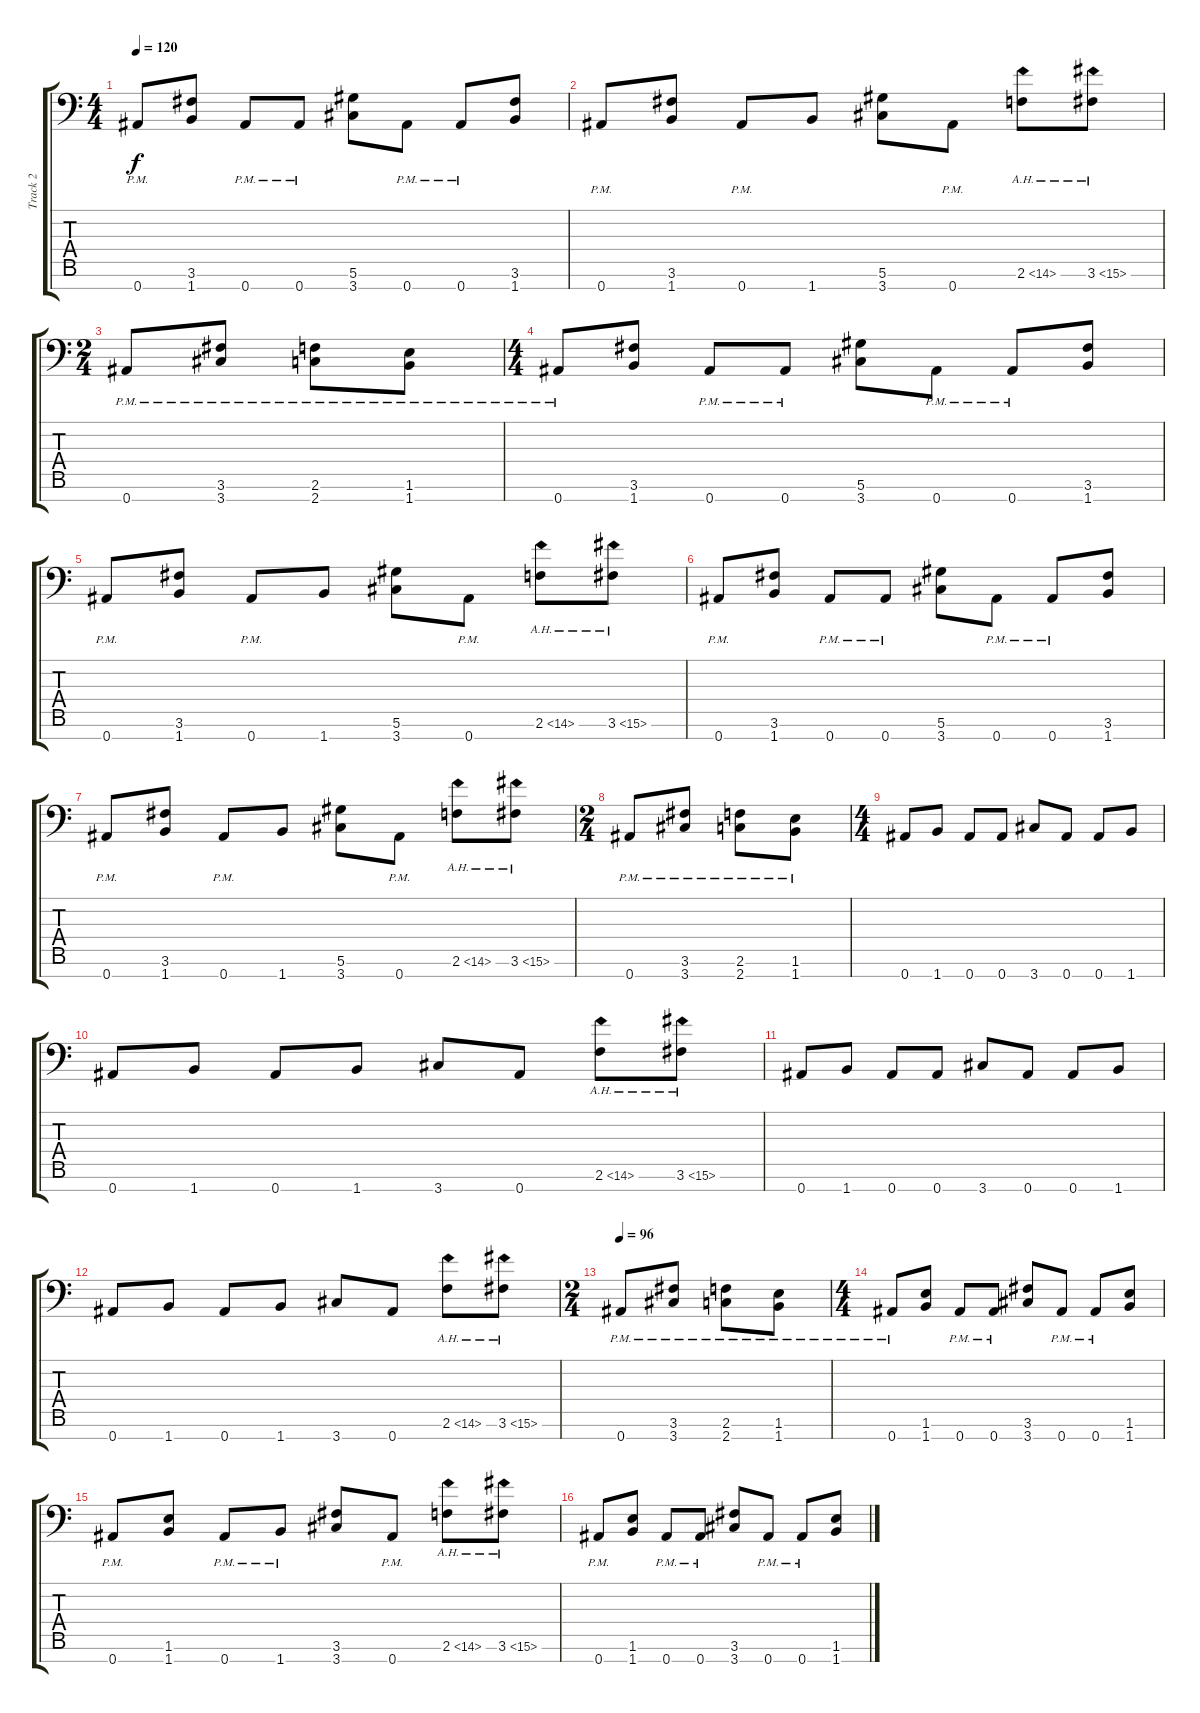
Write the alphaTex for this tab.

\track ("Track 2" "Track 2") {instrument distortionguitar}
\staff {score tabs}
\tuning (Eb4 Bb3 Gb3 Db3 Ab2 Eb2 Bb1) {hide}
\ts (4 4)
\tempo 120
\clef f4
\ks c
0.7{pm}.8{dy f} (3.6 1.7).8 0.7{pm}.8 0.7{pm}.8 (5.6 3.7).8 0.7{pm}.8 0.7{pm}.8 (3.6 1.7).8 |
0.7{pm}.8 (3.6 1.7).8 0.7{pm}.8 1.7.8 (5.6 3.7).8 0.7{pm}.8 2.6{ah 12}.8 3.6{ah 12}.8 |
\ts (2 4)
0.7{pm}.8 (3.6{pm} 3.7{pm}).8 (2.6{pm} 2.7{pm}).8 (1.6{pm} 1.7{pm}).8 |
\ts (4 4)
0.7{pm}.8 (3.6 1.7).8 0.7{pm}.8 0.7{pm}.8 (5.6 3.7).8 0.7{pm}.8 0.7{pm}.8 (3.6 1.7).8 |
0.7{pm}.8 (3.6 1.7).8 0.7{pm}.8 1.7.8 (5.6 3.7).8 0.7{pm}.8 2.6{ah 12}.8 3.6{ah 12}.8 |
0.7{pm}.8 (3.6 1.7).8 0.7{pm}.8 0.7{pm}.8 (5.6 3.7).8 0.7{pm}.8 0.7{pm}.8 (3.6 1.7).8 |
0.7{pm}.8 (3.6 1.7).8 0.7{pm}.8 1.7.8 (5.6 3.7).8 0.7{pm}.8 2.6{ah 12}.8 3.6{ah 12}.8 |
\ts (2 4)
0.7{pm}.8 (3.6{pm} 3.7{pm}).8 (2.6{pm} 2.7{pm}).8 (1.6{pm} 1.7{pm}).8 |
\ts (4 4)
0.7.8 1.7.8 0.7.8 0.7.8 3.7.8 0.7.8 0.7.8 1.7.8 |
0.7.8 1.7.8 0.7.8 1.7.8 3.7.8 0.7.8 2.6{ah 12}.8 3.6{ah 12}.8 |
0.7.8 1.7.8 0.7.8 0.7.8 3.7.8 0.7.8 0.7.8 1.7.8 |
0.7.8 1.7.8 0.7.8 1.7.8 3.7.8 0.7.8 2.6{ah 12}.8 3.6{ah 12}.8 |
\ts (2 4)
\tempo 90
\tempo 96
0.7{pm}.8 (3.6{pm} 3.7{pm}).8 (2.6{pm} 2.7{pm}).8 (1.6{pm} 1.7{pm}).8 |
\ts (4 4)
0.7{pm}.8 (1.6 1.7).8 0.7{pm}.8 0.7{pm}.8 (3.6 3.7).8 0.7{pm}.8 0.7{pm}.8 (1.6 1.7).8 |
0.7{pm}.8 (1.6 1.7).8 0.7{pm}.8 1.7{pm}.8 (3.6 3.7).8 0.7{pm}.8 2.6{ah 12}.8 3.6{ah 12}.8 |
0.7{pm}.8 (1.6 1.7).8 0.7{pm}.8 0.7{pm}.8 (3.6 3.7).8 0.7{pm}.8 0.7{pm}.8 (1.6 1.7).8
